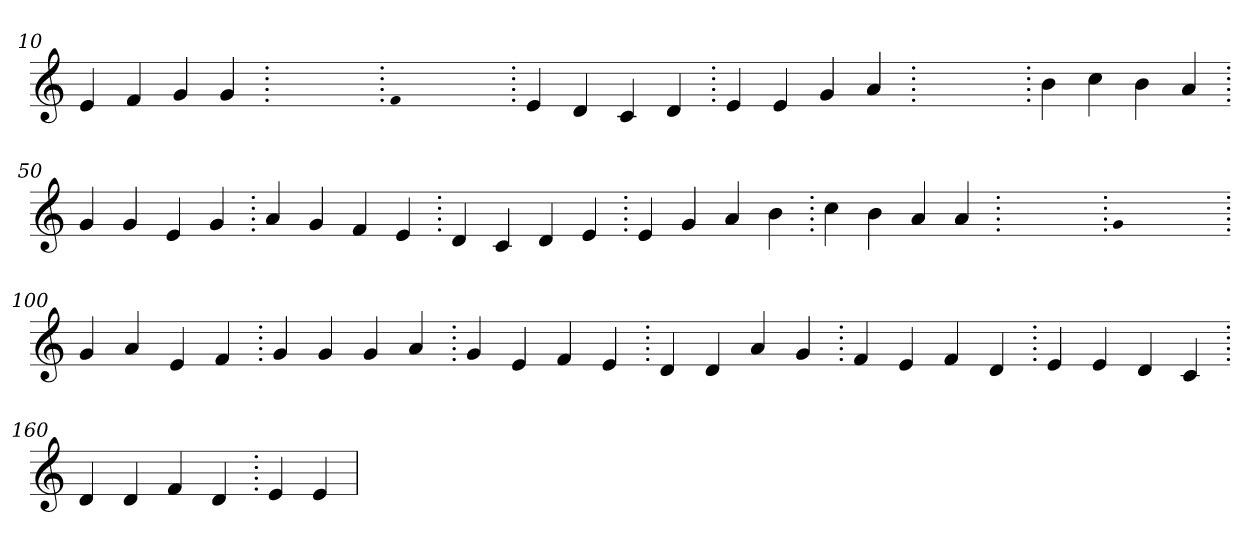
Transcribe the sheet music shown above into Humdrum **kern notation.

**kern
*part1
*staff1
*clefG2
=10.
4e
4f
4g
4g
=20.
1ryy
=20.
qqf
1ryy
=20.
4e
4d
4c
4d
=30.
4e
4e
4g
4a
=40.
1ryy
=40.
4b
4cc
4b
4a
=50.
4g
4g
4e
4g
=60.
4a
4g
4f
4e
=70.
4d
4c
4d
4e
=80.
4e
4g
4a
4b
=90.
4cc
4b
4a
4a
=100.
1ryy
=100.
qqg
1ryy
=100.
4g
4a
4e
4f
=110.
4g
4g
4g
4a
=120.
4g
4e
4f
4e
=130.
4d
4d
4a
4g
=140.
4f
4e
4f
4d
=150.
4e
4e
4d
4c
=160.
4d
4d
4f
4d
=170.
4e
4e
=
*-
